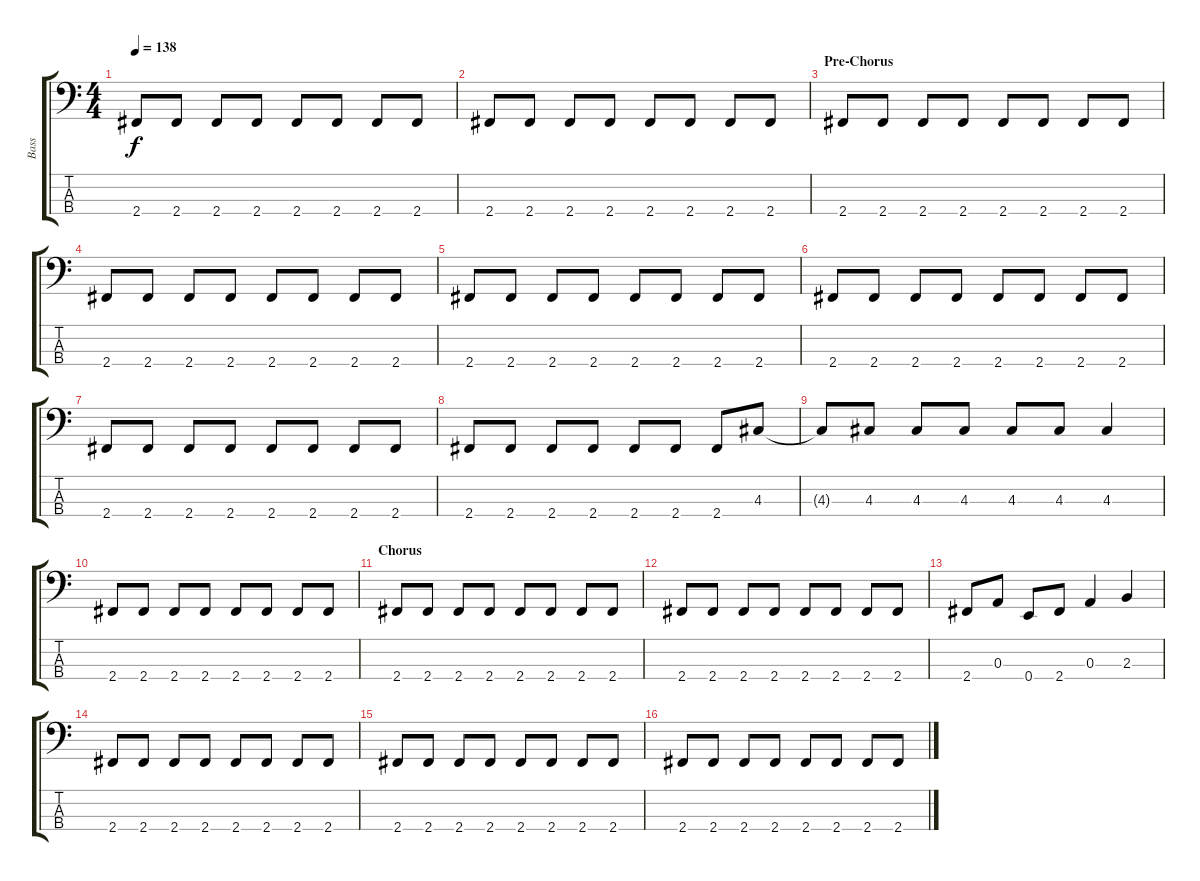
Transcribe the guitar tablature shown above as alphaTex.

\track ("Bass" "Bass") {instrument electricbasspick}
\staff {score tabs}
\tuning (G2 D2 A1 E1) {hide}
\ts (4 4)
\tempo 138
\clef f4
\ks c
2.4.8{dy f} 2.4.8 2.4.8 2.4.8 2.4.8 2.4.8 2.4.8 2.4.8 |
2.4.8 2.4.8 2.4.8 2.4.8 2.4.8 2.4.8 2.4.8 2.4.8 |
\section ("" "Pre-Chorus")
2.4.8 2.4.8 2.4.8 2.4.8 2.4.8 2.4.8 2.4.8 2.4.8 |
2.4.8 2.4.8 2.4.8 2.4.8 2.4.8 2.4.8 2.4.8 2.4.8 |
2.4.8 2.4.8 2.4.8 2.4.8 2.4.8 2.4.8 2.4.8 2.4.8 |
2.4.8 2.4.8 2.4.8 2.4.8 2.4.8 2.4.8 2.4.8 2.4.8 |
2.4.8 2.4.8 2.4.8 2.4.8 2.4.8 2.4.8 2.4.8 2.4.8 |
2.4.8 2.4.8 2.4.8 2.4.8 2.4.8 2.4.8 2.4.8 4.3.8 |
4.3{t}.8 4.3.8 4.3.8 4.3.8 4.3.8 4.3.8 4.3.4 |
2.4.8 2.4.8 2.4.8 2.4.8 2.4.8 2.4.8 2.4.8 2.4.8 |
\section ("" "Chorus")
2.4.8 2.4.8 2.4.8 2.4.8 2.4.8 2.4.8 2.4.8 2.4.8 |
2.4.8 2.4.8 2.4.8 2.4.8 2.4.8 2.4.8 2.4.8 2.4.8 |
2.4.8 0.3.8 0.4.8 2.4.8 0.3.4 2.3.4 |
2.4.8 2.4.8 2.4.8 2.4.8 2.4.8 2.4.8 2.4.8 2.4.8 |
2.4.8 2.4.8 2.4.8 2.4.8 2.4.8 2.4.8 2.4.8 2.4.8 |
2.4.8 2.4.8 2.4.8 2.4.8 2.4.8 2.4.8 2.4.8 2.4.8
